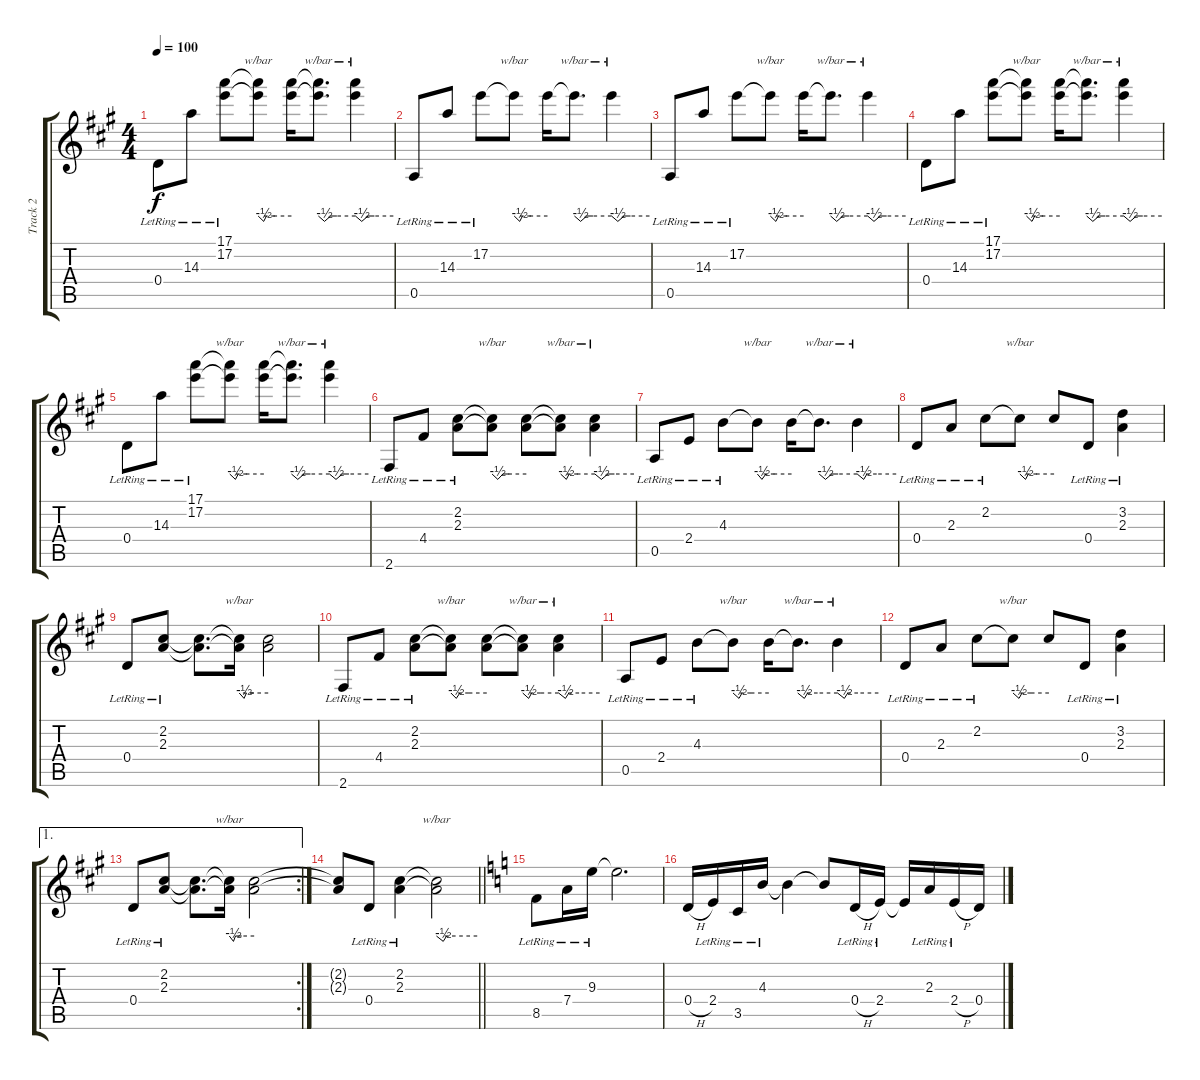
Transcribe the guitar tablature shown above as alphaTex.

\track ("Track 2" "Track 2") {instrument overdrivenguitar}
\staff {score tabs}
\tuning (E4 B3 G3 D3 A2 E2) {hide}
\ts (4 4)
\tempo 100
\clef g2
\ks a
0.4{lr}.8{dy f} 14.3{lr}.8 (17.1{lr} 17.2{lr}).8 (17.1{t} 17.2{t}).8{tbe (custom default 0 0 10 -2 15 0 30 0 60 0)} (17.1{t} 17.2{t}).16 (17.1{t} 17.2{t}).8{d tbe (custom default 0 0 10 -2 20 0 30 0 60 0)} (17.1{t} 17.2{t}).4{tbe (custom default 0 0 10 -2 20 0 30 0 60 0)} |
0.5{lr}.8 14.3{lr}.8 17.2{lr}.8 17.2{t}.8{tbe (custom default 0 0 10 -2 15 0 30 0 60 0)} 17.2{t}.16 17.2{t}.8{d tbe (custom default 0 0 10 -2 20 0 30 0 60 0)} 17.2{t}.4{tbe (custom default 0 0 10 -2 20 0 30 0 60 0)} |
0.5{lr}.8 14.3{lr}.8 17.2{lr}.8 17.2{t}.8{tbe (custom default 0 0 10 -2 15 0 30 0 60 0)} 17.2{t}.16 17.2{t}.8{d tbe (custom default 0 0 10 -2 20 0 30 0 60 0)} 17.2{t}.4{tbe (custom default 0 0 10 -2 20 0 30 0 60 0)} |
0.4{lr}.8 14.3{lr}.8 (17.1{lr} 17.2{lr}).8 (17.1{t} 17.2{t}).8{tbe (custom default 0 0 10 -2 15 0 30 0 60 0)} (17.1{t} 17.2{t}).16 (17.1{t} 17.2{t}).8{d tbe (custom default 0 0 10 -2 20 0 30 0 60 0)} (17.1{t} 17.2{t}).4{tbe (custom default 0 0 10 -2 20 0 30 0 60 0)} |
0.4{lr}.8 14.3{lr}.8 (17.1{lr} 17.2{lr}).8 (17.1{t} 17.2{t}).8{tbe (custom default 0 0 10 -2 15 0 30 0 60 0)} (17.1{t} 17.2{t}).16 (17.1{t} 17.2{t}).8{d tbe (custom default 0 0 10 -2 20 0 30 0 60 0)} (17.1{t} 17.2{t}).4{tbe (custom default 0 0 10 -2 20 0 30 0 60 0)} |
2.6{lr}.8 4.4{lr}.8 (2.2{lr} 2.3{lr}).8 (2.2{t} 2.3{t}).8{tbe (custom default 0 0 10 -2 19 0 30 0 60 0)} (2.2{t} 2.3{t}).8 (2.2{t} 2.3{t}).8{tbe (custom default 0 0 10 -2 15 0 30 0 60 0)} (2.2{t} 2.3{t}).4{tbe (custom default 0 0 10 -2 20 0 30 0 60 0)} |
0.5{lr}.8 2.4{lr}.8 4.3{lr}.8 4.3{t}.8{tbe (custom default 0 0 8 -2 15 0 30 0 60 0)} 4.3{t}.16 4.3{t}.8{d tbe (custom default 0 0 10 -2 20 0 30 0 60 0)} 4.3{t}.4{tbe (custom default 0 0 10 -2 15 0 30 0 60 0)} |
0.4{lr}.8 2.3{lr}.8 2.2{lr}.8 2.2{t}.8{tbe (custom default 0 0 10 -2 15 0 30 0 60 0)} 2.2{t}.8 0.4{lr}.8 (3.2{lr} 2.3{lr}).4 |
0.4{lr}.8 (2.2{lr} 2.3{lr}).8 (2.2{t} 2.3{t}).8{d} (2.2{t} 2.3{t}).16{tbe (custom default 0 0 10 -2 15 0 30 0 60 0)} (2.2{t} 2.3{t}).2 |
2.6{lr}.8 4.4{lr}.8 (2.2{lr} 2.3{lr}).8 (2.2{t} 2.3{t}).8{tbe (custom default 0 0 9 -2 15 0 30 0 60 0)} (2.2{t} 2.3{t}).8 (2.2{t} 2.3{t}).8{tbe (custom default 0 0 10 -2 15 0 30 0 60 0)} (2.2{t} 2.3{t}).4{tbe (custom default 0 0 10 -2 15 0 30 0 60 0)} |
0.5{lr}.8 2.4{lr}.8 4.3{lr}.8 4.3{t}.8{tbe (custom default 0 0 10 -2 15 0 30 0 60 0)} 4.3{t}.16 4.3{t}.8{d tbe (custom default 0 0 10 -2 15 0 30 0 60 0)} 4.3{t}.4{tbe (custom default 0 0 10 -2 15 0 30 0 60 0)} |
0.4{lr}.8 2.3{lr}.8 2.2{lr}.8 2.2{t}.8{tbe (custom default 0 0 10 -2 15 0 30 0 60 0)} 2.2{t}.8 0.4{lr}.8 (3.2{lr} 2.3{lr}).4 |
\ae 1
\rc 2
0.4{lr}.8 (2.2{lr} 2.3{lr}).8 (2.2{t} 2.3{t}).8{d} (2.2{t} 2.3{t}).16{tbe (custom default 0 0 10 -2 15 0 30 0 60 0)} (2.2{t} 2.3{t}).2 |
\barLineRight lightlight
(2.2{t} 2.3{t}).8 0.4{lr}.8 (2.2{lr} 2.3{lr}).4 (2.2{t} 2.3{t}).2{tbe (custom default 0 0 10 -2 15 0 60 0)} |
\ks c
8.5{lr}.8 7.4{lr}.16 9.3{lr}.16 9.3{t}.2{d} |
0.4{h}.16 2.4{lr}.16 3.5{lr}.16 4.3{lr}.16 4.3{t}.4 4.3{t}.8 0.4{h lr}.16 2.4{lr}.16 2.4{t}.16 2.3{lr}.16 2.4{h lr}.16 0.4.16
